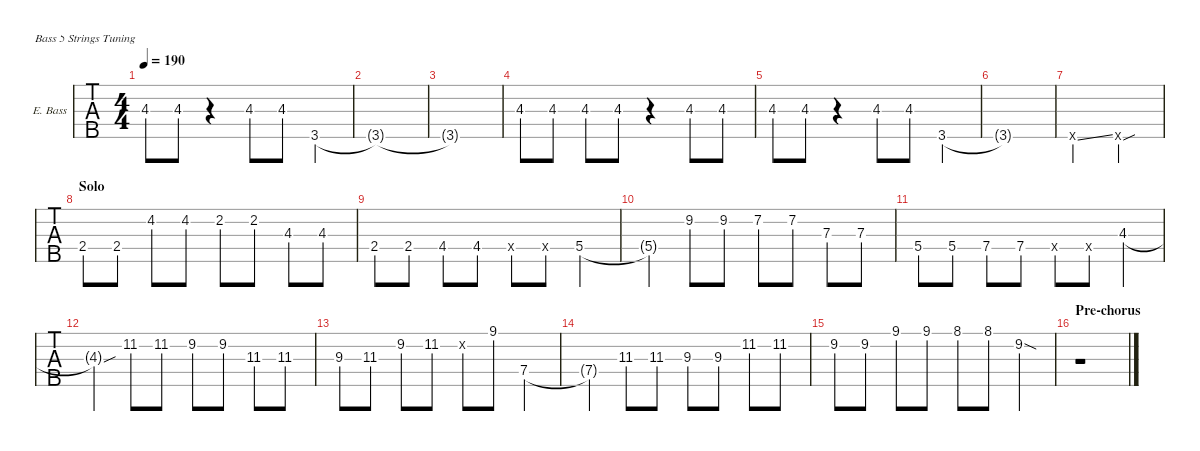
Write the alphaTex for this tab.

\defaultSystemsLayout 4
\hideDynamics
\bracketExtendMode nobrackets
\firstSystemTrackNameOrientation horizontal
\track ("Ele. Bass" "E. Bass") {defaultSystemsLayout 4 instrument electricbassfinger}
\staff {tabs}
\tuning (G2 D2 A1 E1 B0)
\ts (4 4)
\tempo 190
\clef f4
\scale
0.231974
\ks e
4.3{acc #}.8{dy f} 4.3{acc #}.8 r.4 4.3{acc #}.8 4.3{acc #}.8 3.5{acc forcenatural}.4 |
\scale
0.231974 3.5{t acc forcenatural}.1 |
\scale
0.231974 3.5{t acc forcenatural}.1 |
\scale
0.304079 4.3{acc #}.8 4.3{acc #}.8 4.3{acc #}.8 4.3{acc #}.8 r.4 4.3{acc #}.8 4.3{acc #}.8 |
\scale
0.231974 4.3{acc #}.8 4.3{acc #}.8 r.4 4.3{acc #}.8 4.3{acc #}.8 3.5{acc forcenatural}.4 |
\scale
0.231974 3.5{t acc forcenatural}.1 |
\scale
0.231974 4.5{ss x acc #}.2 16.5{sou x acc #}.2 |
\section ("" "Solo")
\scale
0.304079 2.4{acc #}.8 2.4{acc #}.8 4.2{acc #}.8 4.2{acc #}.8 2.2{acc forcenatural}.8 2.2{acc forcenatural}.8 4.3{acc #}.8 4.3{acc #}.8 |
\scale
0.231974 2.4{acc #}.8 2.4{acc #}.8 4.4{acc #}.8 4.4{acc #}.8 4.4{x acc #}.8 4.4{x acc #}.8 5.4{acc forcenatural}.4 |
\scale
0.231974 5.4{t acc forcenatural}.4 9.2{acc forcenatural}.8 9.2{acc forcenatural}.8 7.2{acc forcenatural}.8 7.2{acc forcenatural}.8 7.3{acc forcenatural}.8 7.3{acc forcenatural}.8 |
\scale
0.231973 5.4{acc forcenatural}.8 5.4{acc forcenatural}.8 7.4{acc forcenatural}.8 7.4{acc forcenatural}.8 7.4{x acc forcenatural}.8 7.4{x acc forcenatural}.8 4.3{acc #}.4 |
\scale
0.304079 4.3{sou t acc #}.4 11.2{acc #}.8 11.2{acc #}.8 9.2{acc forcenatural}.8 9.2{acc forcenatural}.8 11.3{acc #}.8 11.3{acc #}.8 |
\scale
0.231974 9.3{acc #}.8 11.3{acc #}.8 9.2{acc forcenatural}.8 11.2{acc #}.8 9.2{x acc forcenatural}.8 9.1{acc forcenatural}.8 7.4{acc forcenatural}.4 |
\scale
0.231974 7.4{t acc forcenatural}.4 11.3{acc #}.8 11.3{acc #}.8 9.3{acc #}.8 9.3{acc #}.8 11.2{acc #}.8 11.2{acc #}.8 |
\scale
0.231974 9.2{acc forcenatural}.8 9.2{acc forcenatural}.8 9.1{acc forcenatural}.8 9.1{acc forcenatural}.8 8.1{acc #}.8 8.1{acc #}.8 9.2{sod acc forcenatural}.4 |
\section ("" "Pre-chorus")
\scale
0.302974 r.1
